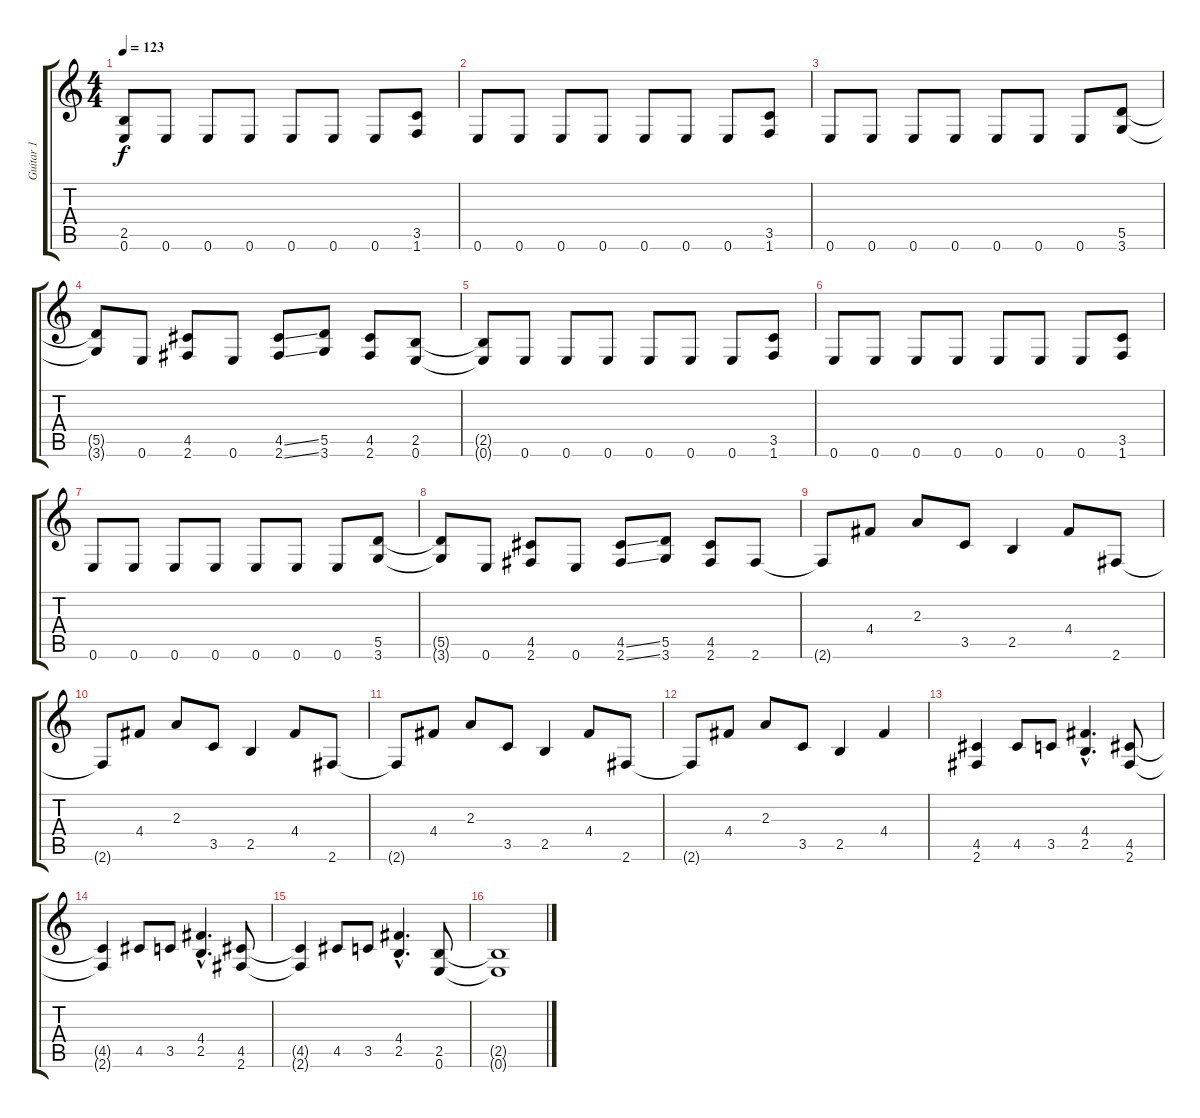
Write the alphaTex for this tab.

\track ("Guitar 1" "Guitar 1") {instrument electricguitarclean}
\staff {score tabs}
\tuning (E4 B3 G3 D3 A2 E2) {hide}
\ts (4 4)
\tempo 123
\clef g2
\ks c
(2.5{t} 0.6{t}).8{dy f} 0.6.8 0.6.8 0.6.8 0.6.8 0.6.8 0.6.8 (3.5 1.6).8 |
0.6.8 0.6.8 0.6.8 0.6.8 0.6.8 0.6.8 0.6.8 (3.5 1.6).8 |
0.6.8 0.6.8 0.6.8 0.6.8 0.6.8 0.6.8 0.6.8 (5.5 3.6).8 |
(5.5{t} 3.6{t}).8 0.6.8 (4.5 2.6).8 0.6.8 (4.5{ss} 2.6{ss}).8 (5.5 3.6).8 (4.5 2.6).8 (2.5 0.6).8 |
(2.5{t} 0.6{t}).8 0.6.8 0.6.8 0.6.8 0.6.8 0.6.8 0.6.8 (3.5 1.6).8 |
0.6.8 0.6.8 0.6.8 0.6.8 0.6.8 0.6.8 0.6.8 (3.5 1.6).8 |
0.6.8 0.6.8 0.6.8 0.6.8 0.6.8 0.6.8 0.6.8 (5.5 3.6).8 |
(5.5{t} 3.6{t}).8 0.6.8 (4.5 2.6).8 0.6.8 (4.5{ss} 2.6{ss}).8 (5.5 3.6).8 (4.5 2.6).8 2.6.8 |
2.6{t}.8 4.4.8 2.3.8 3.5.8 2.5.4 4.4.8 2.6.8 |
2.6{t}.8 4.4.8 2.3.8 3.5.8 2.5.4 4.4.8 2.6.8 |
2.6{t}.8 4.4.8 2.3.8 3.5.8 2.5.4 4.4.8 2.6.8 |
2.6{t}.8 4.4.8 2.3.8 3.5.8 2.5.4 4.4.4 |
(4.5 2.6).4 4.5.8 3.5.8 (4.4{hac} 2.5{hac}).4{d} (4.5 2.6).8 |
(4.5{t} 2.6{t}).4 4.5.8 3.5.8 (4.4{hac} 2.5{hac}).4{d} (4.5 2.6).8 |
(4.5{t} 2.6{t}).4 4.5.8 3.5.8 (4.4{hac} 2.5{hac}).4{d} (2.5 0.6).8 |
(2.5{t} 0.6{t}).1
